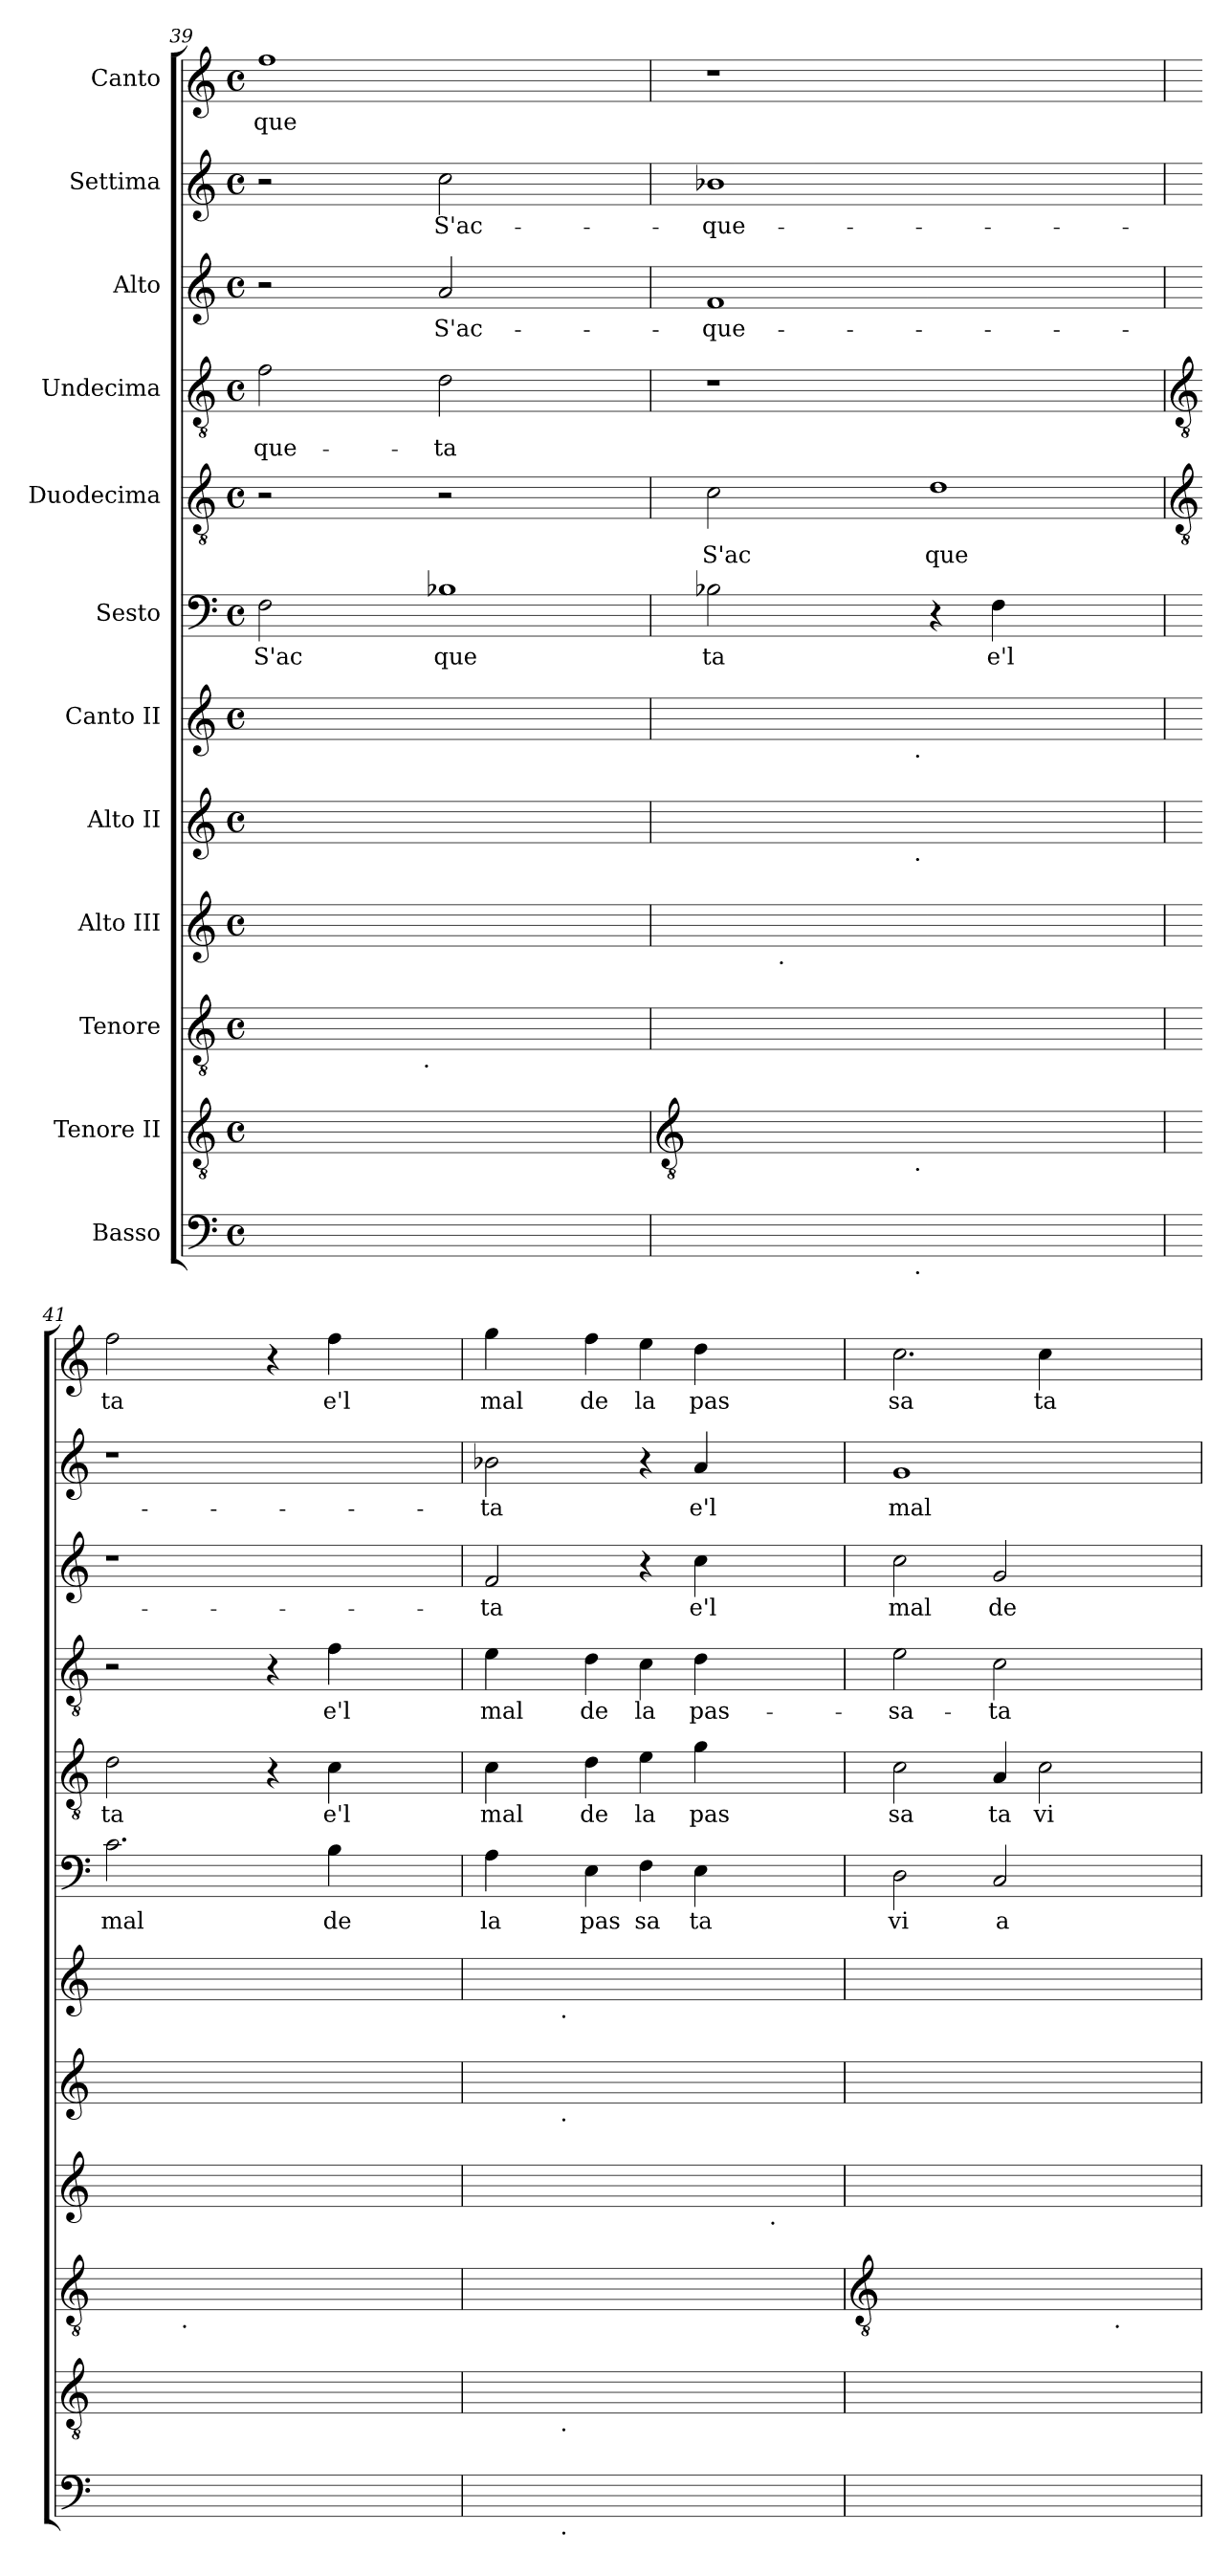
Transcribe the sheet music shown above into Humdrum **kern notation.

**kern	**kern	**kern	**kern	**kern	**kern	**kern	**text	**kern	**text	**kern	**text	**kern	**text	**kern	**text	**kern	**text
*part12	*part11	*part10	*part9	*part8	*part7	*part6	*part6	*part5	*part5	*part4	*part4	*part3	*part3	*part2	*part2	*part1	*part1
*staff12	*staff11	*staff10	*staff9	*staff8	*staff7	*staff6	*staff6	*staff5	*staff5	*staff4	*staff4	*staff3	*staff3	*staff2	*staff2	*staff1	*staff1
*I"Basso	*I"Tenore II	*I"Tenore	*I"Alto III	*I"Alto II	*I"Canto II	*I"Sesto	*	*I"Duodecima	*	*I"Undecima	*	*I"Alto	*	*I"Settima	*	*I"Canto	*
!!LO:LB:g=z
*clefF4	*clefGv2	*clefGv2	*clefG2	*clefG2	*clefG2	*clefF4	*	*clefGv2	*	*clefGv2	*	*clefG2	*	*clefG2	*	*clefG2	*
*k[]	*k[]	*k[]	*k[]	*k[]	*k[]	*k[]	*	*k[]	*	*k[]	*	*k[]	*	*k[]	*	*k[]	*
*C:	*C:	*C:	*C:	*C:	*C:	*C:	*	*C:	*	*C:	*	*C:	*	*C:	*	*C:	*
*M4/4	*M4/4	*M4/4	*M4/4	*M4/4	*M4/4	*M4/4	*	*M4/4	*	*M4/4	*	*M4/4	*	*M4/4	*	*M4/4	*
*met(c)	*met(c)	*met(c)	*met(c)	*met(c)	*met(c)	*met(c)	*	*met(c)	*	*met(c)	*	*met(c)	*	*met(c)	*	*met(c)	*
=39A	=39A	=39A	=39A	=39A	=39A	=39A	=39A	=39A	=39A	=39A	=39A	=39A	=39A	=39A	=39A	=39A	=39A
!	!	!	!	!	!	!	!LO:LY:b	!	!	!	!LO:LY:b	!	!	!	!	!	!LO:LY:b
32ryy	32ryy	4ryy	4ryy	32ryy	32ryy	2F\	S'ac	2r	.	2f\	-que-	2r	.	2r	.	1ff	que
4ryy	4ryy	.	.	4ryy	4ryy	.	.	.	.	.	.	.	.	.	.	.	.
.	.	64ryy	64ryy	.	.	.	.	.	.	.	.	.	.	.	.	.	.
.	.	64ryy	4ryy	.	.	.	.	.	.	.	.	.	.	.	.	.	.
4ryy	4ryy	64ryy	.	4ryy	4ryy	.	.	.	.	.	.	.	.	.	.	.	.
.	.	64ryy	.	.	.	.	.	.	.	.	.	.	.	.	.	.	.
.	.	64ryy	.	.	.	.	.	.	.	.	.	.	.	.	.	.	.
.	.	64ryy	.	.	.	.	.	.	.	.	.	.	.	.	.	.	.
.	.	64ryy	.	.	.	.	.	.	.	.	.	.	.	.	.	.	.
.	.	64ryy	.	.	.	.	.	.	.	.	.	.	.	.	.	.	.
.	.	64ryy	.	.	.	.	.	.	.	.	.	.	.	.	.	.	.
.	.	64ryy	.	.	.	.	.	.	.	.	.	.	.	.	.	.	.
.	.	64ryy	.	.	.	.	.	.	.	.	.	.	.	.	.	.	.
.	.	64ryy	.	.	.	.	.	.	.	.	.	.	.	.	.	.	.
.	.	64ryy	.	.	.	.	.	.	.	.	.	.	.	.	.	.	.
.	.	64ryy	.	.	.	.	.	.	.	.	.	.	.	.	.	.	.
!	!	!LO:TX:b:t=.	!	!	!	!	!	!	!	!	!	!	!	!	!	!	!
.	.	64ryy	.	.	.	.	.	.	.	.	.	.	.	.	.	.	.
.	.	4ryy	.	.	.	.	.	.	.	.	.	.	.	.	.	.	.
!	!	!	!	!	!	!	!LO:LY:b	!	!	!	!LO:LY:b	!	!LO:LY:b	!	!LO:LY:b	!	!
.	.	.	.	.	.	1B-X	que	2r	.	2d\	-ta	2a/	S'ac-	2cc\	S'ac-	.	.
.	.	.	4ryy	.	.	.	.	.	.	.	.	.	.	.	.	.	.
32%31ryy	32%31ryy	.	.	32%31ryy	32%31ryy	.	.	.	.	.	.	.	.	.	.	.	.
.	.	4ryy	.	.	.	.	.	.	.	.	.	.	.	.	.	.	.
.	.	.	4ryy	.	.	.	.	.	.	.	.	.	.	.	.	.	.
.	.	4ryy	.	.	.	.	.	.	.	.	.	.	.	.	.	.	.
.	.	.	.	.	.	.	.	2ryy	.	2ryy	.	2ryy	.	2ryy	.	2ryy	.
.	.	.	64%31ryy	.	.	.	.	.	.	.	.	.	.	.	.	.	.
.	.	4ryy	.	.	.	.	.	.	.	.	.	.	.	.	.	.	.
.	.	64ryy	.	.	.	.	.	.	.	.	.	.	.	.	.	.	.
!!LO:LB:g=z
=40	=40	=40	=40	=40	=40	=40	=40	=40	=40	=40	=40	=40	=40	=40	=40	=40	=40
*	*clefGv2	*	*	*	*	*	*	*	*	*	*	*	*	*	*	*	*
!	!	!	!	!	!	!	!LO:LY:b	!	!LO:LY:b	!	!	!	!LO:LY:b	!	!LO:LY:b	!	!
4ryy	4ryy	4ryy	32ryy	4ryy	4ryy	2B-X\	ta	2c\	S'ac	1r	.	1f	-que-	1b-X	-que-	1r	.
.	.	.	32ryy	.	.	.	.	.	.	.	.	.	.	.	.	.	.
.	.	.	32ryy	.	.	.	.	.	.	.	.	.	.	.	.	.	.
.	.	.	32ryy	.	.	.	.	.	.	.	.	.	.	.	.	.	.
.	.	.	32ryy	.	.	.	.	.	.	.	.	.	.	.	.	.	.
.	.	.	32ryy	.	.	.	.	.	.	.	.	.	.	.	.	.	.
!	!	!	!LO:TX:b:t=.	!	!	!	!	!	!	!	!	!	!	!	!	!	!
.	.	.	32ryy	.	.	.	.	.	.	.	.	.	.	.	.	.	.
.	.	.	4ryy	.	.	.	.	.	.	.	.	.	.	.	.	.	.
64ryy	64ryy	64ryy	.	64ryy	64ryy	.	.	.	.	.	.	.	.	.	.	.	.
64ryy	64ryy	4ryy	.	64ryy	64ryy	.	.	.	.	.	.	.	.	.	.	.	.
64ryy	64ryy	.	.	64ryy	64ryy	.	.	.	.	.	.	.	.	.	.	.	.
64ryy	64ryy	.	.	64ryy	64ryy	.	.	.	.	.	.	.	.	.	.	.	.
64ryy	64ryy	.	.	64ryy	64ryy	.	.	.	.	.	.	.	.	.	.	.	.
64ryy	64ryy	.	.	64ryy	64ryy	.	.	.	.	.	.	.	.	.	.	.	.
64ryy	64ryy	.	.	64ryy	64ryy	.	.	.	.	.	.	.	.	.	.	.	.
64ryy	64ryy	.	.	64ryy	64ryy	.	.	.	.	.	.	.	.	.	.	.	.
64ryy	64ryy	.	.	64ryy	64ryy	.	.	.	.	.	.	.	.	.	.	.	.
64ryy	64ryy	.	.	64ryy	64ryy	.	.	.	.	.	.	.	.	.	.	.	.
64ryy	64ryy	.	.	64ryy	64ryy	.	.	.	.	.	.	.	.	.	.	.	.
64ryy	64ryy	.	.	64ryy	64ryy	.	.	.	.	.	.	.	.	.	.	.	.
64ryy	64ryy	.	.	64ryy	64ryy	.	.	.	.	.	.	.	.	.	.	.	.
64ryy	64ryy	.	.	64ryy	64ryy	.	.	.	.	.	.	.	.	.	.	.	.
!	!	!	!	!	!LO:TX:b:t=.	!	!	!	!	!	!	!	!	!	!	!	!
!	!	!	!	!LO:TX:b:t=.	!	!	!	!	!	!	!	!	!	!	!	!	!
!	!LO:TX:b:t=.	!	!	!	!	!	!	!	!	!	!	!	!	!	!	!	!
!LO:TX:b:t=.	!	!	!	!	!	!	!	!	!	!	!	!	!	!	!	!	!
64ryy	64ryy	.	4ryy	64ryy	64ryy	.	.	.	.	.	.	.	.	.	.	.	.
4ryy	4ryy	.	.	4ryy	4ryy	.	.	.	.	.	.	.	.	.	.	.	.
!	!	!	!	!	!	!	!	!	!LO:LY:b	!	!	!	!	!	!	!	!
.	.	.	.	.	.	4r	.	1d	que	.	.	.	.	.	.	.	.
.	.	4ryy	.	.	.	.	.	.	.	.	.	.	.	.	.	.	.
.	.	.	4ryy	.	.	.	.	.	.	.	.	.	.	.	.	.	.
4ryy	4ryy	.	.	4ryy	4ryy	.	.	.	.	.	.	.	.	.	.	.	.
!	!	!	!	!	!	!	!LO:LY:b	!	!	!	!	!	!	!	!	!	!
.	.	.	.	.	.	4F\	e'l	.	.	.	.	.	.	.	.	.	.
.	.	4ryy	.	.	.	.	.	.	.	.	.	.	.	.	.	.	.
.	.	.	4ryy	.	.	.	.	.	.	.	.	.	.	.	.	.	.
4ryy	4ryy	.	.	4ryy	4ryy	.	.	.	.	.	.	.	.	.	.	.	.
.	.	.	.	.	.	2ryy	.	.	.	2ryy	.	2ryy	.	2ryy	.	2ryy	.
.	.	64%31ryy	.	.	.	.	.	.	.	.	.	.	.	.	.	.	.
.	.	.	4ryy	.	.	.	.	.	.	.	.	.	.	.	.	.	.
4ryy	4ryy	.	.	4ryy	4ryy	.	.	.	.	.	.	.	.	.	.	.	.
.	.	.	32ryy	.	.	.	.	.	.	.	.	.	.	.	.	.	.
64ryy	64ryy	.	.	64ryy	64ryy	.	.	.	.	.	.	.	.	.	.	.	.
!!LO:LB:g=z
=41	=41	=41	=41	=41	=41	=41	=41	=41	=41	=41	=41	=41	=41	=41	=41	=41	=41
*	*	*	*	*	*	*	*	*clefGv2	*	*clefGv2	*	*	*	*	*	*	*
!	!	!	!	!	!	!	!LO:LY:b	!	!LO:LY:b	!	!	!	!	!	!	!	!LO:LY:b
4ryy	4ryy	32ryy	32ryy	4ryy	4ryy	2.c\	mal	2d\	ta	2r	.	1r	.	1r	.	2ff\	ta
.	.	32ryy	1ryy	.	.	.	.	.	.	.	.	.	.	.	.	.	.
.	.	32ryy	.	.	.	.	.	.	.	.	.	.	.	.	.	.	.
.	.	32ryy	.	.	.	.	.	.	.	.	.	.	.	.	.	.	.
.	.	32ryy	.	.	.	.	.	.	.	.	.	.	.	.	.	.	.
.	.	32ryy	.	.	.	.	.	.	.	.	.	.	.	.	.	.	.
!	!	!LO:TX:b:t=.	!	!	!	!	!	!	!	!	!	!	!	!	!	!	!
.	.	32ryy	.	.	.	.	.	.	.	.	.	.	.	.	.	.	.
.	.	4ryy	.	.	.	.	.	.	.	.	.	.	.	.	.	.	.
64ryy	64ryy	.	.	64ryy	64ryy	.	.	.	.	.	.	.	.	.	.	.	.
4ryy	4ryy	.	.	4ryy	4ryy	.	.	.	.	.	.	.	.	.	.	.	.
.	.	4ryy	.	.	.	.	.	.	.	.	.	.	.	.	.	.	.
.	.	.	.	.	.	.	.	4r	.	4r	.	.	.	.	.	4r	.
4ryy	4ryy	.	.	4ryy	4ryy	.	.	.	.	.	.	.	.	.	.	.	.
.	.	4ryy	.	.	.	.	.	.	.	.	.	.	.	.	.	.	.
!	!	!	!	!	!	!	!LO:LY:b	!	!LO:LY:b	!	!LO:LY:b	!	!	!	!	!	!LO:LY:b
.	.	.	.	.	.	4B\	de	4c\	e'l	4f\	e'l	.	.	.	.	4ff\	e'l
4ryy	4ryy	.	.	4ryy	4ryy	.	.	.	.	.	.	.	.	.	.	.	.
.	.	4ryy	.	.	.	.	.	.	.	.	.	.	.	.	.	.	.
.	.	.	.	.	.	8..ryy	.	8..ryy	.	8..ryy	.	8..ryy	.	8..ryy	.	8..ryy	.
8ryy	8ryy	.	.	8ryy	8ryy	.	.	.	.	.	.	.	.	.	.	.	.
.	.	.	8.ryy	.	.	.	.	.	.	.	.	.	.	.	.	.	.
16ryy	16ryy	.	.	16ryy	16ryy	.	.	.	.	.	.	.	.	.	.	.	.
64ryy	64ryy	.	.	64ryy	64ryy	.	.	.	.	.	.	.	.	.	.	.	.
!!LO:LB:g=z
=42A	=42A	=42A	=42A	=42A	=42A	=42A	=42A	=42A	=42A	=42A	=42A	=42A	=42A	=42A	=42A	=42A	=42A
!	!	!	!	!	!	!	!LO:LY:b	!	!LO:LY:b	!	!LO:LY:b	!	!LO:LY:b	!	!LO:LY:b	!	!LO:LY:b
32ryy	32ryy	32ryy	4ryy	32ryy	32ryy	4A\	la	4c\	mal	4e\	mal	2f/	-ta	2b-X\	-ta	4gg\	mal
32ryy	32ryy	1ryy	.	32ryy	32ryy	.	.	.	.	.	.	.	.	.	.	.	.
32ryy	32ryy	.	.	32ryy	32ryy	.	.	.	.	.	.	.	.	.	.	.	.
32ryy	32ryy	.	.	32ryy	32ryy	.	.	.	.	.	.	.	.	.	.	.	.
32ryy	32ryy	.	.	32ryy	32ryy	.	.	.	.	.	.	.	.	.	.	.	.
32ryy	32ryy	.	.	32ryy	32ryy	.	.	.	.	.	.	.	.	.	.	.	.
!	!	!	!	!	!LO:TX:b:t=.	!	!	!	!	!	!	!	!	!	!	!	!
!	!	!	!	!LO:TX:b:t=.	!	!	!	!	!	!	!	!	!	!	!	!	!
!	!LO:TX:b:t=.	!	!	!	!	!	!	!	!	!	!	!	!	!	!	!	!
!LO:TX:b:t=.	!	!	!	!	!	!	!	!	!	!	!	!	!	!	!	!	!
32ryy	32ryy	.	.	32ryy	32ryy	.	.	.	.	.	.	.	.	.	.	.	.
4ryy	4ryy	.	.	4ryy	4ryy	.	.	.	.	.	.	.	.	.	.	.	.
!	!	!	!	!	!	!	!LO:LY:b	!	!LO:LY:b	!	!LO:LY:b	!	!	!	!	!	!LO:LY:b
.	.	.	4ryy	.	.	4E\	pas	4d\	de	4d\	de	.	.	.	.	4ff\	de
4ryy	4ryy	.	.	4ryy	4ryy	.	.	.	.	.	.	.	.	.	.	.	.
!	!	!	!	!	!	!	!LO:LY:b	!	!LO:LY:b	!	!LO:LY:b	!	!	!	!	!	!LO:LY:b
.	.	.	4ryy	.	.	4F\	sa	4e\	la	4c\	la	4r	.	4r	.	4ee\	la
4ryy	4ryy	.	.	4ryy	4ryy	.	.	.	.	.	.	.	.	.	.	.	.
!	!	!	!	!	!	!	!LO:LY:b	!	!LO:LY:b	!	!LO:LY:b	!	!LO:LY:b	!	!LO:LY:b	!	!LO:LY:b
.	.	.	32ryy	.	.	4E\	ta	4g\	pas	4d\	pas-	4cc\	e'l	4a/	e'l	4dd\	pas
.	.	.	32ryy	.	.	.	.	.	.	.	.	.	.	.	.	.	.
.	.	.	32ryy	.	.	.	.	.	.	.	.	.	.	.	.	.	.
.	.	.	32ryy	.	.	.	.	.	.	.	.	.	.	.	.	.	.
.	.	.	32ryy	.	.	.	.	.	.	.	.	.	.	.	.	.	.
.	.	.	32ryy	.	.	.	.	.	.	.	.	.	.	.	.	.	.
!	!	!	!LO:TX:b:t=.	!	!	!	!	!	!	!	!	!	!	!	!	!	!
.	.	.	32ryy	.	.	.	.	.	.	.	.	.	.	.	.	.	.
4ryy	4ryy	.	4ryy	4ryy	4ryy	.	.	.	.	.	.	.	.	.	.	.	.
.	.	.	.	.	.	8..ryy	.	8..ryy	.	8..ryy	.	8..ryy	.	8..ryy	.	8..ryy	.
.	.	8.ryy	.	.	.	.	.	.	.	.	.	.	.	.	.	.	.
!!LO:LB:g=z
=43A	=43A	=43A	=43A	=43A	=43A	=43A	=43A	=43A	=43A	=43A	=43A	=43A	=43A	=43A	=43A	=43A	=43A
*	*	*clefGv2	*	*	*	*	*	*	*	*	*	*	*	*	*	*	*
!	!	!	!	!	!	!	!LO:LY:b	!	!LO:LY:b	!	!LO:LY:b	!	!LO:LY:b	!	!LO:LY:b	!	!LO:LY:b
32ryy	32ryy	4ryy	4ryy	32ryy	32ryy	2D\	vi	2c\	sa	2e\	-sa-	2cc\	mal	1g	mal	2.cc\	sa
1ryy	1ryy	.	.	1ryy	1ryy	.	.	.	.	.	.	.	.	.	.	.	.
.	.	4ryy	4ryy	.	.	.	.	.	.	.	.	.	.	.	.	.	.
!	!	!	!	!	!	!	!LO:LY:b	!	!LO:LY:b	!	!LO:LY:b	!	!LO:LY:b	!	!	!	!
.	.	4ryy	4ryy	.	.	2C/	a	4A/	ta	2c\	-ta	2g/	de	.	.	.	.
!	!	!	!	!	!	!	!	!	!LO:LY:b	!	!	!	!	!	!	!	!LO:LY:b
.	.	32ryy	32ryy	.	.	.	.	2c\	vi	.	.	.	.	.	.	4cc\	ta
.	.	32ryy	4ryy	.	.	.	.	.	.	.	.	.	.	.	.	.	.
.	.	32ryy	.	.	.	.	.	.	.	.	.	.	.	.	.	.	.
.	.	32ryy	.	.	.	.	.	.	.	.	.	.	.	.	.	.	.
.	.	32ryy	.	.	.	.	.	.	.	.	.	.	.	.	.	.	.
.	.	32ryy	.	.	.	.	.	.	.	.	.	.	.	.	.	.	.
!	!	!LO:TX:b:t=.	!	!	!	!	!	!	!	!	!	!	!	!	!	!	!
.	.	32ryy	.	.	.	.	.	.	.	.	.	.	.	.	.	.	.
.	.	4ryy	.	.	.	.	.	.	.	.	.	.	.	.	.	.	.
.	.	.	.	.	.	4ryy	.	.	.	4ryy	.	4ryy	.	4ryy	.	4ryy	.
8..ryy	8..ryy	.	8..ryy	8..ryy	8..ryy	.	.	.	.	.	.	.	.	.	.	.	.
.	.	32ryy	.	.	.	.	.	.	.	.	.	.	.	.	.	.	.
=	=	=	=	=	=	=	=	=	=	=	=	=	=	=	=	=	=
*-	*-	*-	*-	*-	*-	*-	*-	*-	*-	*-	*-	*-	*-	*-	*-	*-	*-
